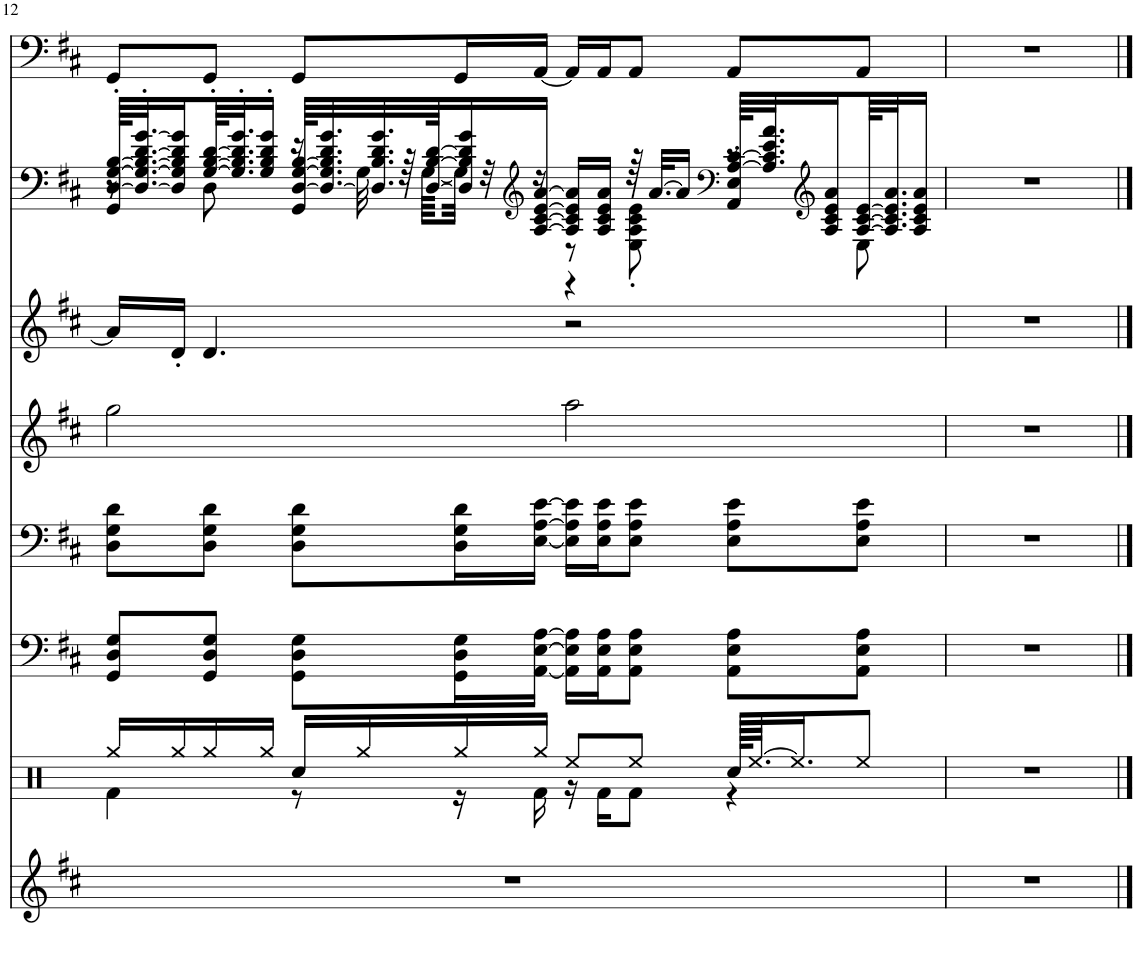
**kern	**kern	**kern	**kern	**kern	**kern	**kern	**kern
*part8	*part7	*part6	*part5	*part4	*part3	*part2	*part1
*staff8	*staff7	*staff6	*staff5	*staff4	*staff3	*staff2	*staff1
*I"Overdrive Gtr	*I"Percussion	*I"Overdrive Gtr	*I"DistortionGtr	*I"Strings 1	*I"Tenor Sax	*I"Clean Guitar	*I"Fingered Bass
*	*	*	*	*I'Str	*I'T Sax	*	*
!!LO:PB:g=z
*clefG2	*clefX	*clefF4	*clefF4	*clefG2	*clefG2	*clefG2	*clefF4
*	*	*	*	*	*Trd8c14	*	*
*k[f#c#]	*k[]	*k[f#c#]	*k[f#c#]	*k[f#c#]	*k[f#c#]	*k[f#c#]	*k[f#c#]
*M4/4	*M4/4	*M4/4	*M4/4	*M4/4	*M4/4	*M4/4	*M4/4
=12	=12	=12	=12	=12	=12	=12	=12
*	*^	*	*	*	*	*^	*
*	*	*	*	*	*	*	*	*^	*
1r	16Rgg/LL	4Rf\	8GG/ 8D/ 8G/L	8D\ 8G\ 8d\L	2gg\	16a/LL]	[64D/' [64G/' [64B/'KLLL	8r	4GG/	8GG/L
.	.	.	.	.	.	.	32.D/_' 32.G/_' 32.B/_' [32.d/' [32.g/'J	.	.	.
.	16Rgg/	.	.	.	.	16d'/JJ	16D/] 16G/] 16B/] 16d/] 16g/]	.	.	.
.	16Rgg/	.	8GG/ 8D/ 8G/J	8D\ 8G\ 8d\J	.	4.d/	[64G/' [64B/' [64d/'KL	8D\	.	8GG/J
.	.	.	.	.	.	.	32.G/]' 32.B/]' 32.d/]' 32.g/'J	.	.	.
.	16Rgg/JJ	.	.	.	.	.	16G/' 16B/' 16d/' 16g/'JJ	.	.	.
.	16Rcc/LL	8r	8GG\ 8D\ 8G\L	8D\ 8G\ 8d\L	.	.	[64D/ [64G/ [64B/KLLL	16r	4GG/	8GG/L
.	.	.	.	.	.	.	32.D/_ 32.G/] 32.B/] 32.d/ 32.g/	.	.	.
.	16Rgg/	.	.	.	.	.	32.D/] 32.B/ 32.d/ 32.g/	32G\	.	.
.	.	.	.	.	.	.	.	64r	.	.
.	.	.	.	.	.	.	[64D/ [64B/ [64d/JK	[64G\KLLL	.	.
.	16Rgg/	16r	16GG\ 16D\ 16G\L	16D\ 16G\ 16d\L	.	.	16D/] 16B/] 16d/] 16g/	32G\JJJ]	.	16GG/L
.	.	.	.	.	.	.	.	32r	.	.
*	*	*	*	*	*	*	*clefG2	*	*	*
.	16Rgg/JJ	16Rf\	[16AA\ [16E\ [16A\JJ	[16E\ [16A\ [16e\JJ	.	.	[16A/ [16c#/ [16e/ [16a/JJ	16r	.	[16AA/JJ
.	8Ree/L	16r	16AA\] 16E\] 16A\]LL	16E\] 16A\] 16e\]LL	2aa\	2r	16A/] 16c#/] 16e/] 16a/]LL	8r	4r	16AA/LL]
.	.	16Rf\KL	16AA\ 16E\ 16A\J	16E\ 16A\ 16e\J	.	.	16A/ 16c#/ 16e/ 16a/JJ	.	.	16AA/J
.	8Ree/J	8Rf\J	8AA\ 8E\ 8A\J	8E\ 8A\ 8e\J	.	.	64r	8E\' 8A\' 8c#\' 8e\'	.	8AA/J
.	.	.	.	.	.	.	[32.a/KLL	.	.	.
.	.	.	.	.	.	.	16a/JJ]	.	.	.
*	*	*	*	*	*	*	*clefF4	*	*	*
.	128Rcc/KLLLL	4r	8AA\ 8E\ 8A\L	8E\ 8A\ 8e\L	.	.	[64A/ [64c#/KLLL	8r	4AA/' 4E/'	8AA/L
.	[64.Ree/JJ	.	.	.	.	.	.	.	.	.
.	.	.	.	.	.	.	32.A/] 32.c#/] 32.e/ 32.a/J	.	.	.
.	16.Ree/J]	.	.	.	.	.	.	.	.	.
*	*	*	*	*	*	*	*clefG2	*	*	*
.	.	.	.	.	.	.	16A/ 16c#/ 16e/ 16a/	.	.	.
.	8Ree/J	.	8AA\ 8E\ 8A\J	8E\ 8A\ 8e\J	.	.	[64A/ [64c#/ [64e/KL	8E\	.	8AA/J
.	.	.	.	.	.	.	32.A/] 32.c#/] 32.e/] 32.a/J	.	.	.
.	.	.	.	.	.	.	16A/ 16c#/ 16e/ 16a/JJ	.	.	.
*	*v	*v	*	*	*	*	*v	*v	*v	*
=13	=13	=13	=13	=13	=13	=13	=13
1r	1r	1r	1r	1r	1r	1r	1r
==	==	==	==	==	==	==	==
*-	*-	*-	*-	*-	*-	*-	*-
